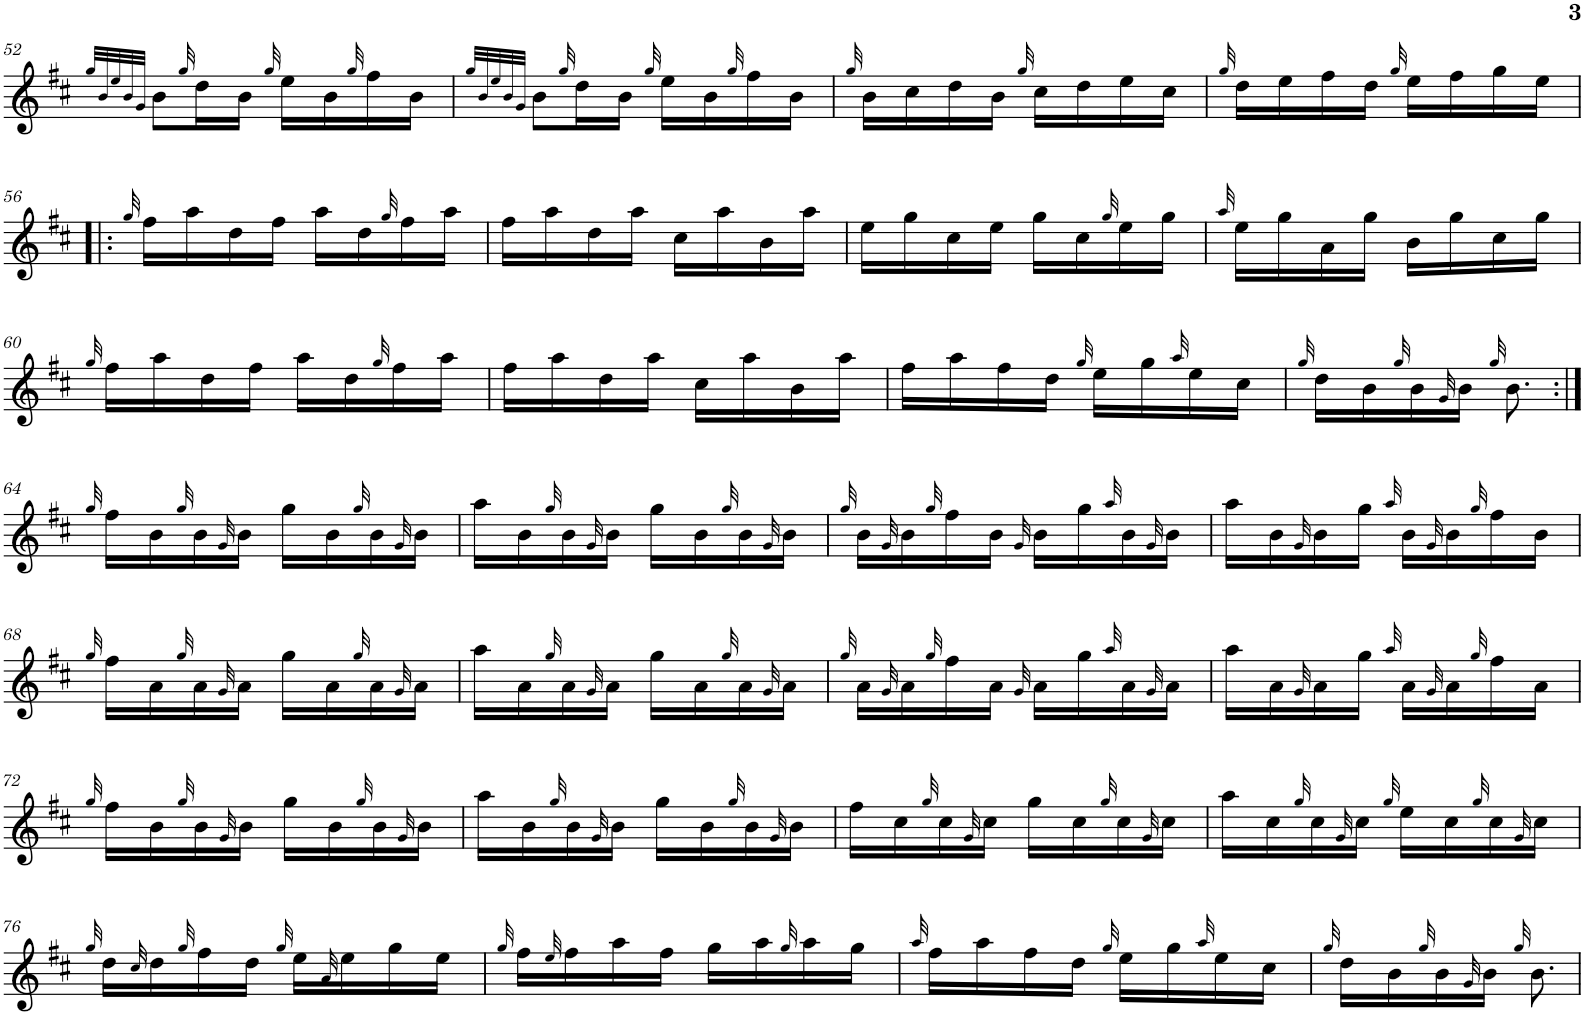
**kern
*part1
*staff1
*I"Bagpipe
*I'Bag
!!LO:PB:g=z
*clefG2
*k[f#c#]
*M2/4
=52
32qgg/LLL
32qb/
32qee/
32qb/
32qg/JJJ
8b\L
32qgg/
16dd\L
16b\JJ
32qgg/
16ee\LL
16b\
32qgg/
16ff#\
16b\JJ
=53
32qgg/LLL
32qb/
32qee/
32qb/
32qg/JJJ
8b\L
32qgg/
16dd\L
16b\JJ
32qgg/
16ee\LL
16b\
32qgg/
16ff#\
16b\JJ
=54
32qgg/
16b\LL
16cc#\
16dd\
16b\JJ
32qgg/
16cc#\LL
16dd\
16ee\
16cc#\JJ
=55
32qgg/
16dd\LL
16ee\
16ff#\
16dd\JJ
32qgg/
16ee\LL
16ff#\
16gg\
16ee\JJ
!!LO:LB:g=z
=56!|:
32qgg/
16ff#\LL
16aa\
16dd\
16ff#\JJ
16aa\LL
16dd\
32qgg/
16ff#\
16aa\JJ
=57
16ff#\LL
16aa\
16dd\
16aa\JJ
16cc#\LL
16aa\
16b\
16aa\JJ
=58
16ee\LL
16gg\
16cc#\
16ee\JJ
16gg\LL
16cc#\
32qgg/
16ee\
16gg\JJ
=59
32qaa/
16ee\LL
16gg\
16a\
16gg\JJ
16b\LL
16gg\
16cc#\
16gg\JJ
!!LO:LB:g=z
=60
32qgg/
16ff#\LL
16aa\
16dd\
16ff#\JJ
16aa\LL
16dd\
32qgg/
16ff#\
16aa\JJ
=61
16ff#\LL
16aa\
16dd\
16aa\JJ
16cc#\LL
16aa\
16b\
16aa\JJ
=62
16ff#\LL
16aa\
16ff#\
16dd\JJ
32qgg/
16ee\LL
16gg\
32qaa/
16ee\
16cc#\JJ
=63
32qgg/
16dd\LL
16b\
32qgg/
16b\
32qg/
16b\JJ
32qgg/
8.b\
!!LO:LB:g=z
=64:|!
32qgg/
16ff#\LL
16b\
32qgg/
16b\
32qg/
16b\JJ
16gg\LL
16b\
32qgg/
16b\
32qg/
16b\JJ
=65
16aa\LL
16b\
32qgg/
16b\
32qg/
16b\JJ
16gg\LL
16b\
32qgg/
16b\
32qg/
16b\JJ
=66
32qgg/
16b\LL
32qg/
16b\
32qgg/
16ff#\
16b\JJ
32qg/
16b\LL
16gg\
32qaa/
16b\
32qg/
16b\JJ
=67
16aa\LL
16b\
32qg/
16b\
16gg\JJ
32qaa/
16b\LL
32qg/
16b\
32qgg/
16ff#\
16b\JJ
!!LO:LB:g=z
=68
32qgg/
16ff#\LL
16a\
32qgg/
16a\
32qg/
16a\JJ
16gg\LL
16a\
32qgg/
16a\
32qg/
16a\JJ
=69
16aa\LL
16a\
32qgg/
16a\
32qg/
16a\JJ
16gg\LL
16a\
32qgg/
16a\
32qg/
16a\JJ
=70
32qgg/
16a\LL
32qg/
16a\
32qgg/
16ff#\
16a\JJ
32qg/
16a\LL
16gg\
32qaa/
16a\
32qg/
16a\JJ
=71
16aa\LL
16a\
32qg/
16a\
16gg\JJ
32qaa/
16a\LL
32qg/
16a\
32qgg/
16ff#\
16a\JJ
!!LO:LB:g=z
=72
32qgg/
16ff#\LL
16b\
32qgg/
16b\
32qg/
16b\JJ
16gg\LL
16b\
32qgg/
16b\
32qg/
16b\JJ
=73
16aa\LL
16b\
32qgg/
16b\
32qg/
16b\JJ
16gg\LL
16b\
32qgg/
16b\
32qg/
16b\JJ
=74
16ff#\LL
16cc#\
32qgg/
16cc#\
32qg/
16cc#\JJ
16gg\LL
16cc#\
32qgg/
16cc#\
32qg/
16cc#\JJ
=75
16aa\LL
16cc#\
32qgg/
16cc#\
32qg/
16cc#\JJ
32qgg/
16ee\LL
16cc#\
32qgg/
16cc#\
32qg/
16cc#\JJ
!!LO:LB:g=z
=76
32qgg/
16dd\LL
32qcc#/
16dd\
32qgg/
16ff#\
16dd\JJ
32qgg/
16ee\LL
32qa/
16ee\
16gg\
16ee\JJ
=77
32qgg/
16ff#\LL
32qee/
16ff#\
16aa\
16ff#\JJ
16gg\LL
16aa\
32qgg/
16aa\
16gg\JJ
=78
32qaa/
16ff#\LL
16aa\
16ff#\
16dd\JJ
32qgg/
16ee\LL
16gg\
32qaa/
16ee\
16cc#\JJ
=79
32qgg/
16dd\LL
16b\
32qgg/
16b\
32qg/
16b\JJ
32qgg/
8.b\
=
*-
